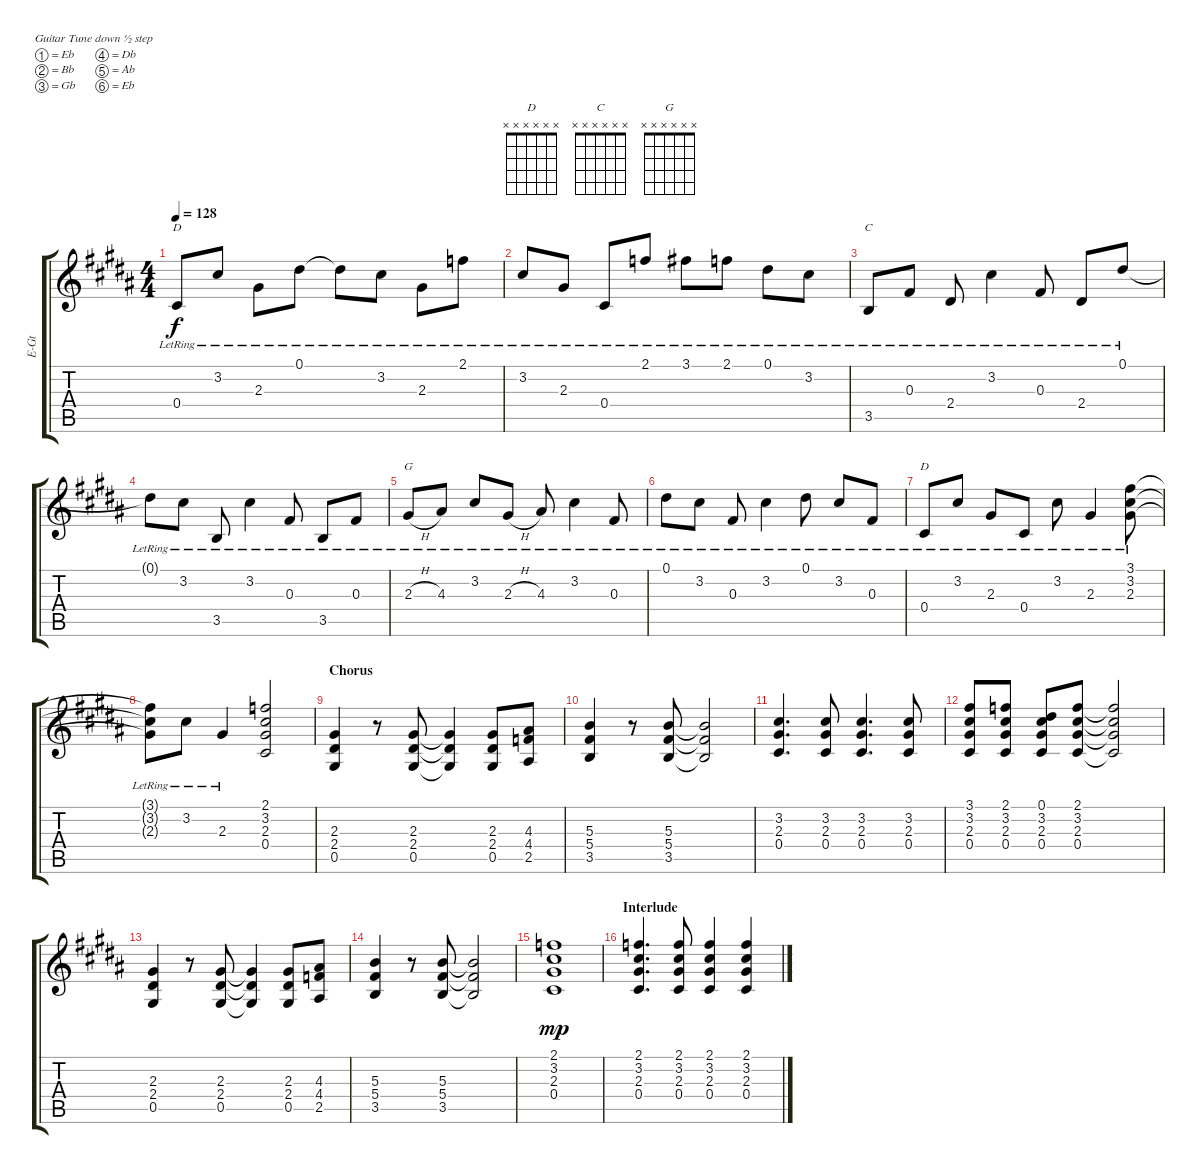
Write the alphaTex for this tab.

\bracketExtendMode groupsimilarinstruments
\otherSystemsTrackNameOrientation horizontal
\track ("Guitar 3 (Slash)" "E-Gt") {defaultSystemsLayout 4 instrument electricguitarjazz}
\staff {score tabs}
\tuning (Eb4 Bb3 Gb3 Db3 Ab2 Eb2)
\chord ("D" x x x x x x)
\chord ("C" x x x x x x)
\chord ("G" x x x x x x)
\ts (4 4)
\tempo 128
\clef g2
\ks b
0.4{lr acc forcenatural}.8{ch "D" dy f} 3.2{lr acc forcenatural}.8 2.3{lr acc forcenatural}.8 0.1{lr acc forcenatural}.8 0.1{lr t acc forcenatural}.8 3.2{lr acc forcenatural}.8 2.3{lr acc forcenatural}.8 2.1{lr acc b}.8 |
3.2{lr acc forcenatural}.8 2.3{lr acc forcenatural}.8 0.4{lr acc forcenatural}.8 2.1{lr acc b}.8 3.1{lr acc forcenatural}.8 2.1{lr acc b}.8 0.1{lr acc forcenatural}.8 3.2{lr acc forcenatural}.8 |
3.5{lr acc forcenatural}.8{ch "C"} 0.3{lr acc forcenatural}.8 2.4{lr acc forcenatural}.8 3.2{lr acc forcenatural}.4 0.3{lr acc forcenatural}.8 2.4{lr acc forcenatural}.8 0.1{lr acc forcenatural}.8 |
0.1{lr t acc forcenatural}.8 3.2{lr acc forcenatural}.8 3.5{lr acc forcenatural}.8 3.2{lr acc forcenatural}.4 0.3{lr acc forcenatural}.8 3.5{lr acc forcenatural}.8 0.3{lr acc forcenatural}.8 |
2.3{h lr acc forcenatural}.8{ch "G"} 4.3{lr acc forcenatural}.8 3.2{lr acc forcenatural}.8 2.3{h lr acc forcenatural}.8 4.3{lr acc forcenatural}.8 3.2{lr acc forcenatural}.4 0.3{lr acc forcenatural}.8 |
0.1{lr acc forcenatural}.8 3.2{lr acc forcenatural}.8 0.3{lr acc forcenatural}.8 3.2{lr acc forcenatural}.4 0.1{lr acc forcenatural}.8 3.2{lr acc forcenatural}.8 0.3{lr acc forcenatural}.8 |
0.4{lr acc forcenatural}.8{ch "D"} 3.2{lr acc forcenatural}.8 2.3{lr acc forcenatural}.8 0.4{lr acc forcenatural}.8 3.2{lr acc forcenatural}.8 2.3{lr acc forcenatural}.4 (3.1{lr acc forcenatural} 3.2{lr acc forcenatural} 2.3{lr acc forcenatural}).8 |
(3.1{lr t acc forcenatural} 3.2{lr t acc forcenatural} 2.3{lr t acc forcenatural}).8 3.2{lr acc forcenatural}.8 2.3{lr acc forcenatural}.4 (2.1{acc b} 3.2{acc forcenatural} 2.3{acc forcenatural} 0.4{acc forcenatural}).2 |
\section ("" "Chorus")
(2.3{acc forcenatural} 2.4{acc forcenatural} 0.5{acc forcenatural}).4{instrument electricguitarjazz} r.8 (2.3{acc forcenatural} 2.4{acc forcenatural} 0.5{acc forcenatural}).8 (2.3{t acc forcenatural} 2.4{t acc forcenatural} 0.5{t acc forcenatural}).4 (2.3{acc forcenatural} 2.4{acc forcenatural} 0.5{acc forcenatural}).8 (4.3{acc forcenatural} 4.4{acc b} 2.5{acc forcenatural}).8 |
(5.3{acc forcenatural} 5.4{acc forcenatural} 3.5{acc forcenatural}).4 r.8 (5.3{acc forcenatural} 5.4{acc forcenatural} 3.5{acc forcenatural}).8 (5.3{t acc forcenatural} 5.4{t acc forcenatural} 3.5{t acc forcenatural}).2 |
(3.2{acc forcenatural} 2.3{acc forcenatural} 0.4{acc forcenatural}).4{d} (3.2{acc forcenatural} 2.3{acc forcenatural} 0.4{acc forcenatural}).8 (3.2{acc forcenatural} 2.3{acc forcenatural} 0.4{acc forcenatural}).4{d} (3.2{acc forcenatural} 2.3{acc forcenatural} 0.4{acc forcenatural}).8 |
(3.1{acc forcenatural} 3.2{acc forcenatural} 2.3{acc forcenatural} 0.4{acc forcenatural}).8 (2.1{acc b} 3.2{acc forcenatural} 2.3{acc forcenatural} 0.4{acc forcenatural}).8 (0.1{acc forcenatural} 3.2{acc forcenatural} 2.3{acc forcenatural} 0.4{acc forcenatural}).8 (2.1{acc b} 3.2{acc forcenatural} 2.3{acc forcenatural} 0.4{acc forcenatural}).8 (2.1{t acc b} 3.2{t acc forcenatural} 2.3{t acc forcenatural} 0.4{t acc forcenatural}).2 |
(2.3{acc forcenatural} 2.4{acc forcenatural} 0.5{acc forcenatural}).4 r.8 (2.3{acc forcenatural} 2.4{acc forcenatural} 0.5{acc forcenatural}).8 (2.3{t acc forcenatural} 2.4{t acc forcenatural} 0.5{t acc forcenatural}).4 (2.3{acc forcenatural} 2.4{acc forcenatural} 0.5{acc forcenatural}).8 (4.3{acc forcenatural} 4.4{acc b} 2.5{acc forcenatural}).8 |
(5.3{acc forcenatural} 5.4{acc forcenatural} 3.5{acc forcenatural}).4 r.8 (5.3{acc forcenatural} 5.4{acc forcenatural} 3.5{acc forcenatural}).8 (5.3{t acc forcenatural} 5.4{t acc forcenatural} 3.5{t acc forcenatural}).2 |
(2.1{acc b} 3.2{acc forcenatural} 2.3{acc forcenatural} 0.4{acc forcenatural}).1{dy mp} |
\section ("" "Interlude")
(2.1{acc b} 3.2{acc forcenatural} 2.3{acc forcenatural} 0.4{acc forcenatural}).4{d} (2.1{acc b} 3.2{acc forcenatural} 2.3{acc forcenatural} 0.4{acc forcenatural}).8 (2.1{acc b} 3.2{acc forcenatural} 2.3{acc forcenatural} 0.4{acc forcenatural}).4 (2.1{acc b} 3.2{acc forcenatural} 2.3{acc forcenatural} 0.4{acc forcenatural}).4
